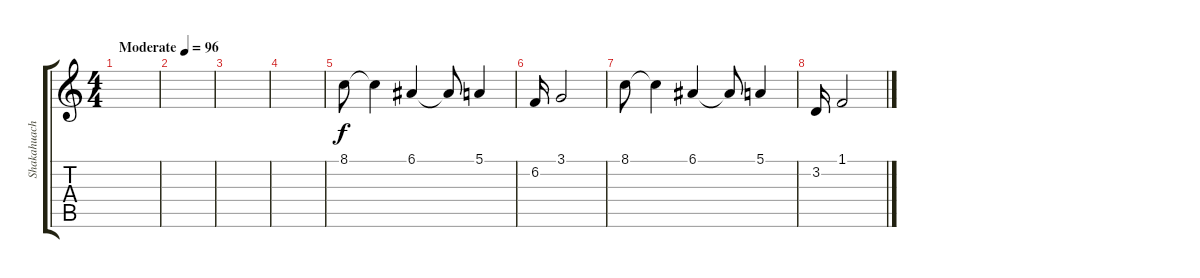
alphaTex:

\track ("Shakahuachi" "Shakahuach") {instrument panflute}
\staff {score tabs}
\tuning (E4 B3 G3 D3 A2 E2) {hide}
\ts (4 4)
\tempo (96 "Moderate")
\clef g2
\ks c
|
|
|
|
8.1.8 8.1{t}.4 6.1.4 6.1{t}.8 5.1.4 |
6.2.16 3.1.2 |
8.1.8 8.1{t}.4 6.1.4 6.1{t}.8 5.1.4 |
3.2.16 1.1.2
